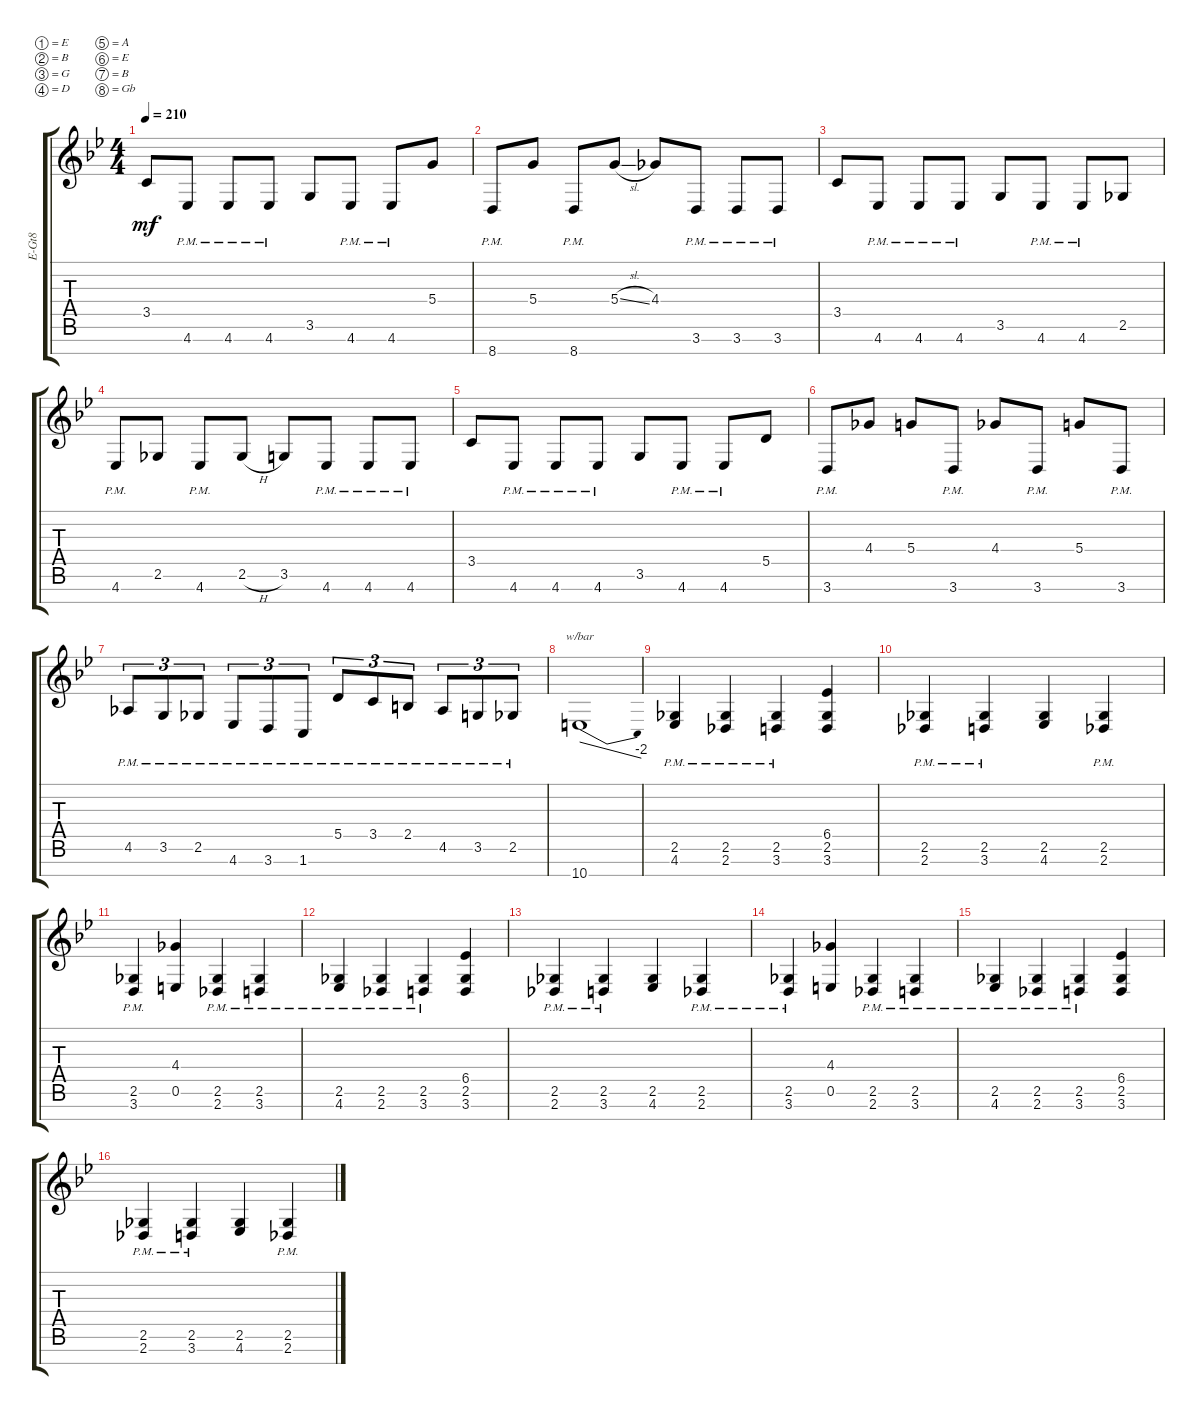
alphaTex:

\defaultSystemsLayout 4
\bracketExtendMode groupsimilarinstruments
\otherSystemsTrackNameOrientation horizontal
\track ("Nate" "E-Gt8") {instrument distortionguitar}
\staff {score tabs}
\tuning (E4 B3 G3 D3 A2 E2 B1 Gb1)
\ts (4 4)
\tempo 210
\clef g2
\ks bb
3.5{acc forcenatural}.8{dy mf beam Up} 4.7{pm acc b}.8{beam Up} 4.7{pm acc b}.8{beam Up} 4.7{pm acc b}.8{beam Up} 3.6{acc forcenatural}.8{beam Up} 4.7{pm acc b}.8{beam Up} 4.7{pm acc b}.8{beam Up} 5.4{acc forcenatural}.8{beam Up} |
8.8{pm acc forcenatural}.8{beam Up} 5.4{acc forcenatural}.8{beam Up} 8.8{pm acc forcenatural}.8{beam Up} 5.4{sl acc forcenatural}.8{beam Up} 4.4{acc b}.8{beam Up} 3.7{pm acc forcenatural}.8{beam Up} 3.7{pm acc forcenatural}.8{beam Up} 3.7{pm acc forcenatural}.8{beam Up} |
3.5{acc forcenatural}.8{beam Up} 4.7{pm acc b}.8{beam Up} 4.7{pm acc b}.8{beam Up} 4.7{pm acc b}.8{beam Up} 3.6{acc forcenatural}.8{beam Up} 4.7{pm acc b}.8{beam Up} 4.7{pm acc b}.8{beam Up} 2.6{acc b}.8{beam Up} |
4.7{pm acc b}.8{beam Up} 2.6{acc b}.8{beam Up} 4.7{pm acc b}.8{beam Up} 2.6{h acc b}.8{beam Up} 3.6{acc forcenatural}.8{beam Up} 4.7{pm acc b}.8{beam Up} 4.7{pm acc b}.8{beam Up} 4.7{pm acc b}.8{beam Up} |
3.5{acc forcenatural}.8{beam Up} 4.7{pm acc b}.8{beam Up} 4.7{pm acc b}.8{beam Up} 4.7{pm acc b}.8{beam Up} 3.6{acc forcenatural}.8{beam Up} 4.7{pm acc b}.8{beam Up} 4.7{pm acc b}.8{beam Up} 5.5{acc forcenatural}.8{beam Up} |
3.7{pm acc forcenatural}.8{beam Up} 4.4{acc b}.8{beam Up} 5.4{acc forcenatural}.8{beam Up} 3.7{pm acc forcenatural}.8{beam Up} 4.4{acc b}.8{beam Up} 3.7{pm acc forcenatural}.8{beam Up} 5.4{acc forcenatural}.8{beam Up} 3.7{pm acc forcenatural}.8{beam Up} |
4.6{pm acc b}.8{tu (3 2) beam Up} 3.6{pm acc forcenatural}.8{tu (3 2) beam Up} 2.6{pm acc b}.8{tu (3 2) beam Up} 4.7{pm acc b}.8{tu (3 2) beam Up} 3.7{pm acc forcenatural}.8{tu (3 2) beam Up} 1.7{pm acc forcenatural}.8{tu (3 2) beam Up} 5.5{pm acc forcenatural}.8{tu (3 2) beam Up} 3.5{pm acc forcenatural}.8{tu (3 2) beam Up} 2.5{pm acc forcenatural}.8{tu (3 2) beam Up} 4.6{pm acc b}.8{tu (3 2) beam Up} 3.6{pm acc forcenatural}.8{tu (3 2) beam Up} 2.6{pm acc b}.8{tu (3 2) beam Up} |
10.8{acc forcenatural}.1{tbe (dive default 0 0 45 -8) beam Up} |
(4.7{acc b} 2.6{pm acc b}).4{beam Up} (2.7{pm acc b} 2.6{pm acc b}).4{beam Up} (3.7{pm acc forcenatural} 2.6{pm acc b}).4{beam Up} (3.7{acc forcenatural} 6.5{acc b} 2.6{acc b}).4{beam Up} |
(2.7{pm acc b} 2.6{pm acc b}).4{beam Up} (3.7{pm acc forcenatural} 2.6{pm acc b}).4{beam Up} (4.7{acc b} 2.6{acc b}).4{beam Up} (2.7{pm acc b} 2.6{pm acc b}).4{beam Up} |
(3.7{pm acc forcenatural} 2.6{pm acc b}).4{beam Up} (0.6{acc forcenatural} 4.4{acc b}).4{beam Up} (2.7{pm acc b} 2.6{pm acc b}).4{beam Up} (3.7{acc forcenatural} 2.6{pm acc b}).4{beam Up} |
(4.7{acc b} 2.6{pm acc b}).4{beam Up} (2.7{pm acc b} 2.6{pm acc b}).4{beam Up} (3.7{pm acc forcenatural} 2.6{pm acc b}).4{beam Up} (3.7{acc forcenatural} 6.5{acc b} 2.6{acc b}).4{beam Up} |
(2.7{pm acc b} 2.6{pm acc b}).4{beam Up} (3.7{pm acc forcenatural} 2.6{pm acc b}).4{beam Up} (4.7{acc b} 2.6{acc b}).4{beam Up} (2.7{pm acc b} 2.6{pm acc b}).4{beam Up} |
(3.7{pm acc forcenatural} 2.6{pm acc b}).4{beam Up} (0.6{acc forcenatural} 4.4{acc b}).4{beam Up} (2.7{pm acc b} 2.6{pm acc b}).4{beam Up} (3.7{acc forcenatural} 2.6{pm acc b}).4{beam Up} |
(4.7{acc b} 2.6{pm acc b}).4{beam Up} (2.7{pm acc b} 2.6{pm acc b}).4{beam Up} (3.7{pm acc forcenatural} 2.6{pm acc b}).4{beam Up} (3.7{acc forcenatural} 6.5{acc b} 2.6{acc b}).4{beam Up} |
(2.7{pm acc b} 2.6{pm acc b}).4{beam Up} (3.7{pm acc forcenatural} 2.6{pm acc b}).4{beam Up} (4.7{acc b} 2.6{acc b}).4{beam Up} (2.7{pm acc b} 2.6{pm acc b}).4{beam Up}
